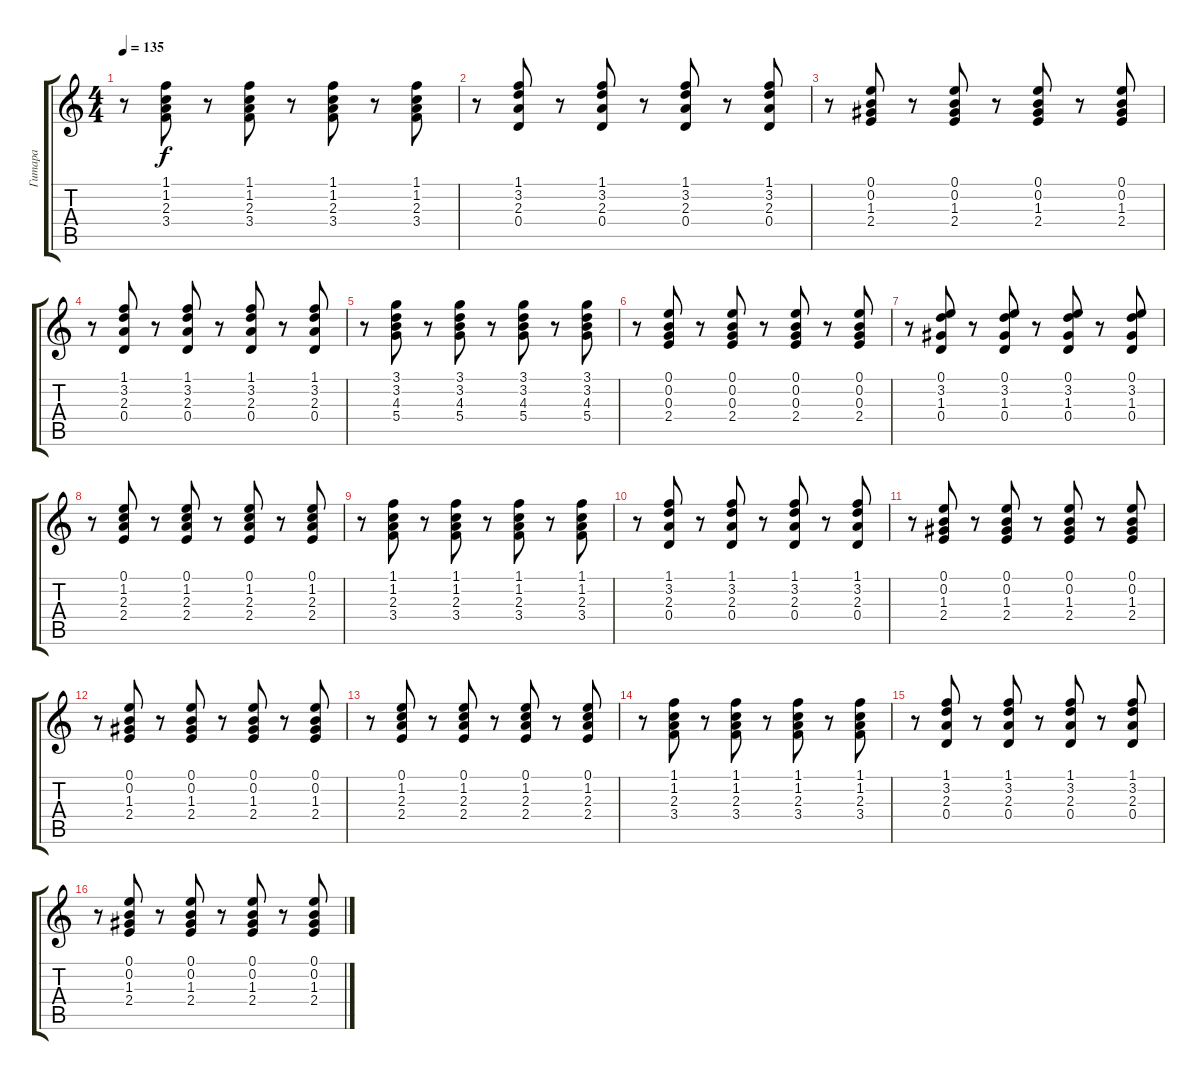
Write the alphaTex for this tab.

\track ("Гитара" "Гитара") {instrument electricguitarclean}
\staff {score tabs}
\tuning (E4 B3 G3 D3 A2 E2) {hide}
\ts (4 4)
\tempo 135
\clef g2
\ks c
r.8{dy f} (1.1 1.2 2.3 3.4).8 r.8 (1.1 1.2 2.3 3.4).8 r.8 (1.1 1.2 2.3 3.4).8 r.8 (1.1 1.2 2.3 3.4).8 |
r.8 (1.1 3.2 2.3 0.4).8 r.8 (1.1 3.2 2.3 0.4).8 r.8 (1.1 3.2 2.3 0.4).8 r.8 (1.1 3.2 2.3 0.4).8 |
r.8 (0.1 0.2 1.3 2.4).8 r.8 (0.1 0.2 1.3 2.4).8 r.8 (0.1 0.2 1.3 2.4).8 r.8 (0.1 0.2 1.3 2.4).8 |
r.8 (1.1 3.2 2.3 0.4).8 r.8 (1.1 3.2 2.3 0.4).8 r.8 (1.1 3.2 2.3 0.4).8 r.8 (1.1 3.2 2.3 0.4).8 |
r.8 (3.1 3.2 4.3 5.4).8 r.8 (3.1 3.2 4.3 5.4).8 r.8 (3.1 3.2 4.3 5.4).8 r.8 (3.1 3.2 4.3 5.4).8 |
r.8 (0.1 0.2 0.3 2.4).8 r.8 (0.1 0.2 0.3 2.4).8 r.8 (0.1 0.2 0.3 2.4).8 r.8 (0.1 0.2 0.3 2.4).8 |
r.8 (0.1 3.2 1.3 0.4).8 r.8 (0.1 3.2 1.3 0.4).8 r.8 (0.1 3.2 1.3 0.4).8 r.8 (0.1 3.2 1.3 0.4).8 |
r.8 (0.1 1.2 2.3 2.4).8 r.8 (0.1 1.2 2.3 2.4).8 r.8 (0.1 1.2 2.3 2.4).8 r.8 (0.1 1.2 2.3 2.4).8 |
r.8 (1.1 1.2 2.3 3.4).8 r.8 (1.1 1.2 2.3 3.4).8 r.8 (1.1 1.2 2.3 3.4).8 r.8 (1.1 1.2 2.3 3.4).8 |
r.8 (1.1 3.2 2.3 0.4).8 r.8 (1.1 3.2 2.3 0.4).8 r.8 (1.1 3.2 2.3 0.4).8 r.8 (1.1 3.2 2.3 0.4).8 |
r.8 (0.1 0.2 1.3 2.4).8 r.8 (0.1 0.2 1.3 2.4).8 r.8 (0.1 0.2 1.3 2.4).8 r.8 (0.1 0.2 1.3 2.4).8 |
r.8 (0.1 0.2 1.3 2.4).8 r.8 (0.1 0.2 1.3 2.4).8 r.8 (0.1 0.2 1.3 2.4).8 r.8 (0.1 0.2 1.3 2.4).8 |
r.8 (0.1 1.2 2.3 2.4).8 r.8 (0.1 1.2 2.3 2.4).8 r.8 (0.1 1.2 2.3 2.4).8 r.8 (0.1 1.2 2.3 2.4).8 |
r.8 (1.1 1.2 2.3 3.4).8 r.8 (1.1 1.2 2.3 3.4).8 r.8 (1.1 1.2 2.3 3.4).8 r.8 (1.1 1.2 2.3 3.4).8 |
r.8 (1.1 3.2 2.3 0.4).8 r.8 (1.1 3.2 2.3 0.4).8 r.8 (1.1 3.2 2.3 0.4).8 r.8 (1.1 3.2 2.3 0.4).8 |
r.8 (0.1 0.2 1.3 2.4).8 r.8 (0.1 0.2 1.3 2.4).8 r.8 (0.1 0.2 1.3 2.4).8 r.8 (0.1 0.2 1.3 2.4).8
